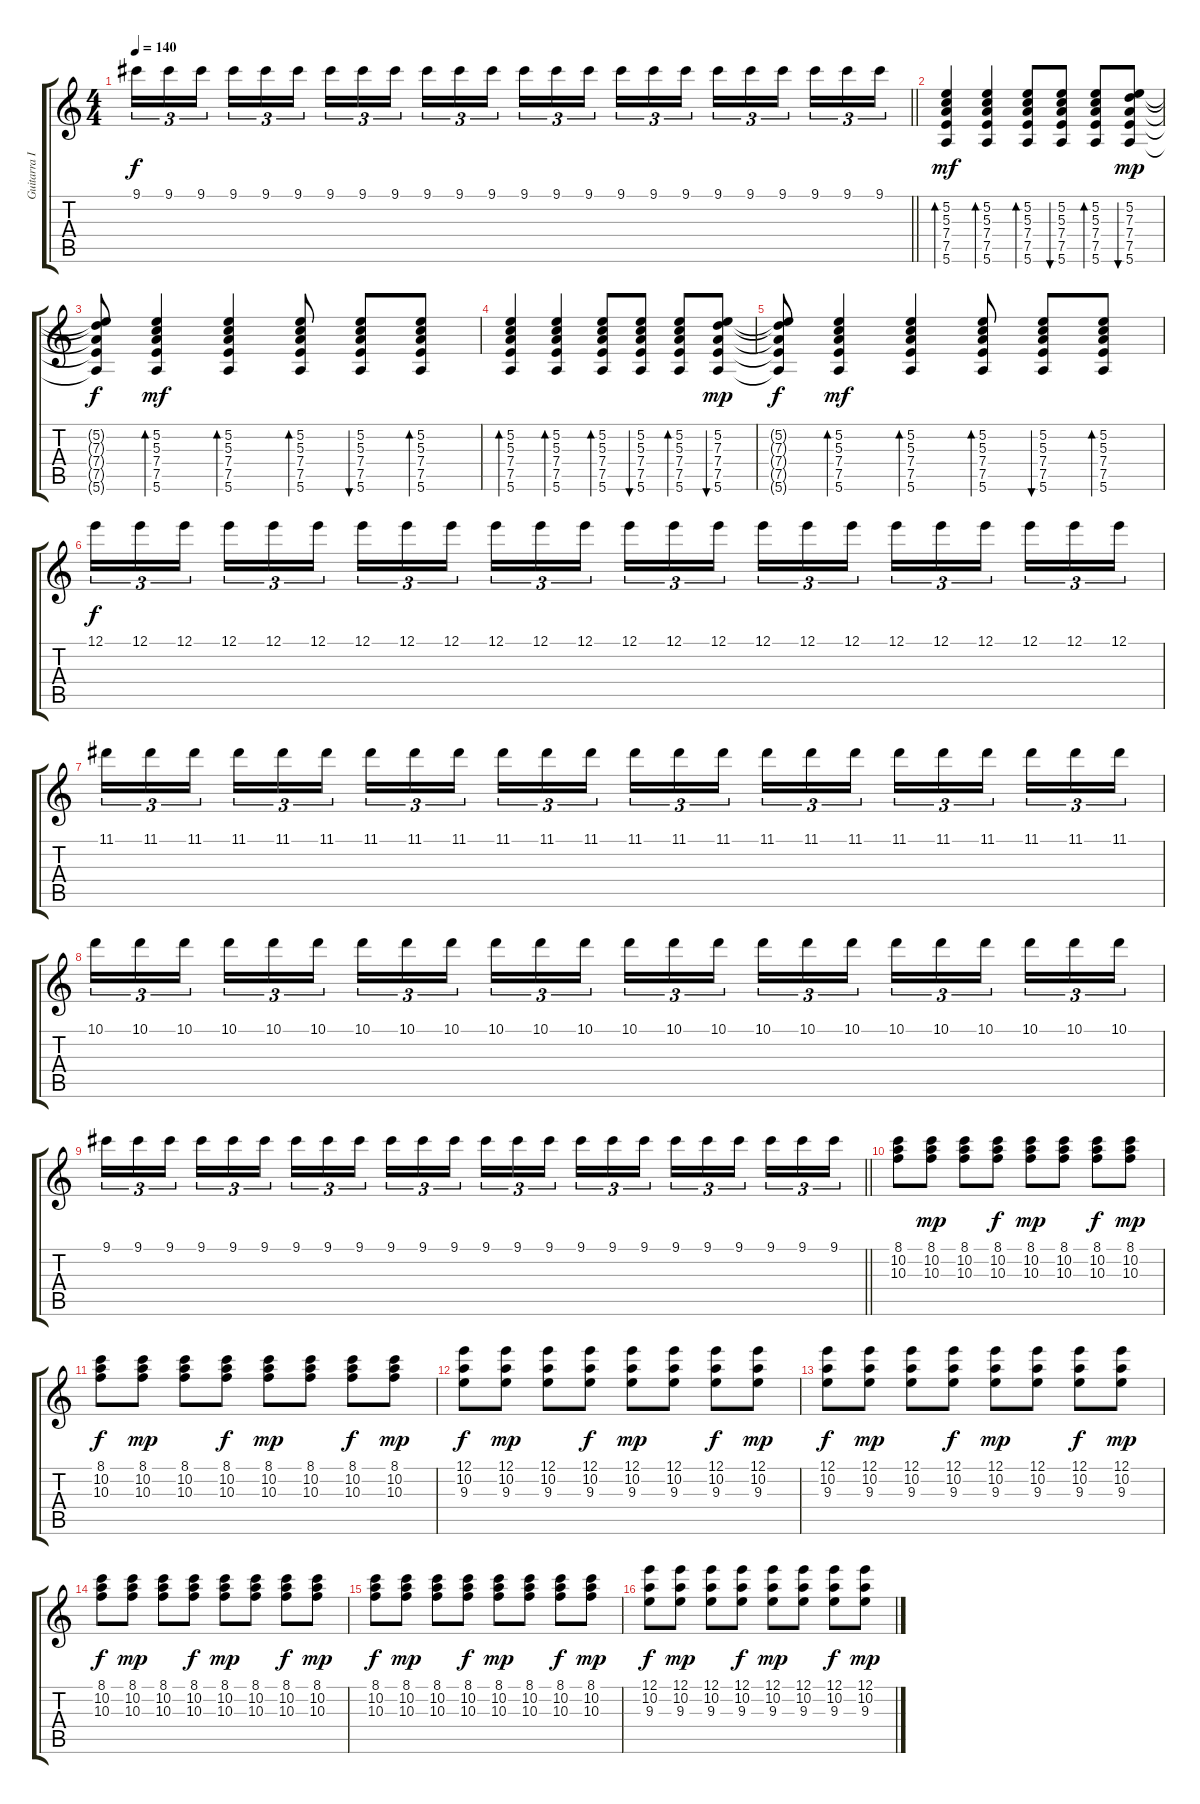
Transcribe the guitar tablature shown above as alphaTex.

\track ("Guitarra I" "Guitarra I") {instrument acousticguitarsteel}
\staff {score tabs}
\tuning (E4 B3 G3 D3 A2 E2) {hide}
\ts (4 4)
\tempo 140
\clef g2
\barLineRight lightlight
\ks c
9.1.16{tu (3 2) dy f} 9.1.16{tu (3 2)} 9.1.16{tu (3 2) beam splitsecondary} 9.1.16{tu (3 2)} 9.1.16{tu (3 2)} 9.1.16{tu (3 2)} 9.1.16{tu (3 2)} 9.1.16{tu (3 2)} 9.1.16{tu (3 2) beam splitsecondary} 9.1.16{tu (3 2)} 9.1.16{tu (3 2)} 9.1.16{tu (3 2)} 9.1.16{tu (3 2)} 9.1.16{tu (3 2)} 9.1.16{tu (3 2) beam splitsecondary} 9.1.16{tu (3 2)} 9.1.16{tu (3 2)} 9.1.16{tu (3 2)} 9.1.16{tu (3 2)} 9.1.16{tu (3 2)} 9.1.16{tu (3 2) beam splitsecondary} 9.1.16{tu (3 2)} 9.1.16{tu (3 2)} 9.1.16{tu (3 2)} |
(5.2 5.3 7.4 7.5 5.6).4{bd 30 dy mf} (5.2 5.3 7.4 7.5 5.6).4{bd 30} (5.2 5.3 7.4 7.5 5.6).8{bd 30} (5.2 5.3 7.4 7.5 5.6).8{bu 30} (5.2 5.3 7.4 7.5 5.6).8{bd 30} (5.2 7.3 7.4 7.5 5.6).8{bu 30 dy mp} |
(5.2{t} 7.3{t} 7.4{t} 7.5{t} 5.6{t}).8{dy f} (5.2 5.3 7.4 7.5 5.6).4{bd 30 dy mf} (5.2 5.3 7.4 7.5 5.6).4{bd 30} (5.2 5.3 7.4 7.5 5.6).8{bd 30} (5.2 5.3 7.4 7.5 5.6).8{bu 30} (5.2 5.3 7.4 7.5 5.6).8{bd 30} |
(5.2 5.3 7.4 7.5 5.6).4{bd 30} (5.2 5.3 7.4 7.5 5.6).4{bd 30} (5.2 5.3 7.4 7.5 5.6).8{bd 30} (5.2 5.3 7.4 7.5 5.6).8{bu 30} (5.2 5.3 7.4 7.5 5.6).8{bd 30} (5.2 7.3 7.4 7.5 5.6).8{bu 30 dy mp} |
(5.2{t} 7.3{t} 7.4{t} 7.5{t} 5.6{t}).8{dy f} (5.2 5.3 7.4 7.5 5.6).4{bd 30 dy mf} (5.2 5.3 7.4 7.5 5.6).4{bd 30} (5.2 5.3 7.4 7.5 5.6).8{bd 30} (5.2 5.3 7.4 7.5 5.6).8{bu 30} (5.2 5.3 7.4 7.5 5.6).8{bd 30} |
12.1.16{tu (3 2) dy f} 12.1.16{tu (3 2)} 12.1.16{tu (3 2) beam splitsecondary} 12.1.16{tu (3 2)} 12.1.16{tu (3 2)} 12.1.16{tu (3 2)} 12.1.16{tu (3 2)} 12.1.16{tu (3 2)} 12.1.16{tu (3 2) beam splitsecondary} 12.1.16{tu (3 2)} 12.1.16{tu (3 2)} 12.1.16{tu (3 2)} 12.1.16{tu (3 2)} 12.1.16{tu (3 2)} 12.1.16{tu (3 2) beam splitsecondary} 12.1.16{tu (3 2)} 12.1.16{tu (3 2)} 12.1.16{tu (3 2)} 12.1.16{tu (3 2)} 12.1.16{tu (3 2)} 12.1.16{tu (3 2) beam splitsecondary} 12.1.16{tu (3 2)} 12.1.16{tu (3 2)} 12.1.16{tu (3 2)} |
11.1.16{tu (3 2)} 11.1.16{tu (3 2)} 11.1.16{tu (3 2) beam splitsecondary} 11.1.16{tu (3 2)} 11.1.16{tu (3 2)} 11.1.16{tu (3 2)} 11.1.16{tu (3 2)} 11.1.16{tu (3 2)} 11.1.16{tu (3 2) beam splitsecondary} 11.1.16{tu (3 2)} 11.1.16{tu (3 2)} 11.1.16{tu (3 2)} 11.1.16{tu (3 2)} 11.1.16{tu (3 2)} 11.1.16{tu (3 2) beam splitsecondary} 11.1.16{tu (3 2)} 11.1.16{tu (3 2)} 11.1.16{tu (3 2)} 11.1.16{tu (3 2)} 11.1.16{tu (3 2)} 11.1.16{tu (3 2) beam splitsecondary} 11.1.16{tu (3 2)} 11.1.16{tu (3 2)} 11.1.16{tu (3 2)} |
10.1.16{tu (3 2)} 10.1.16{tu (3 2)} 10.1.16{tu (3 2) beam splitsecondary} 10.1.16{tu (3 2)} 10.1.16{tu (3 2)} 10.1.16{tu (3 2)} 10.1.16{tu (3 2)} 10.1.16{tu (3 2)} 10.1.16{tu (3 2) beam splitsecondary} 10.1.16{tu (3 2)} 10.1.16{tu (3 2)} 10.1.16{tu (3 2)} 10.1.16{tu (3 2)} 10.1.16{tu (3 2)} 10.1.16{tu (3 2) beam splitsecondary} 10.1.16{tu (3 2)} 10.1.16{tu (3 2)} 10.1.16{tu (3 2)} 10.1.16{tu (3 2)} 10.1.16{tu (3 2)} 10.1.16{tu (3 2) beam splitsecondary} 10.1.16{tu (3 2)} 10.1.16{tu (3 2)} 10.1.16{tu (3 2)} |
\barLineRight lightlight
9.1.16{tu (3 2)} 9.1.16{tu (3 2)} 9.1.16{tu (3 2) beam splitsecondary} 9.1.16{tu (3 2)} 9.1.16{tu (3 2)} 9.1.16{tu (3 2)} 9.1.16{tu (3 2)} 9.1.16{tu (3 2)} 9.1.16{tu (3 2) beam splitsecondary} 9.1.16{tu (3 2)} 9.1.16{tu (3 2)} 9.1.16{tu (3 2)} 9.1.16{tu (3 2)} 9.1.16{tu (3 2)} 9.1.16{tu (3 2) beam splitsecondary} 9.1.16{tu (3 2)} 9.1.16{tu (3 2)} 9.1.16{tu (3 2)} 9.1.16{tu (3 2)} 9.1.16{tu (3 2)} 9.1.16{tu (3 2) beam splitsecondary} 9.1.16{tu (3 2)} 9.1.16{tu (3 2)} 9.1.16{tu (3 2)} |
(8.1 10.2 10.3).8 (8.1 10.2 10.3).8{dy mp} (8.1 10.2 10.3).8 (8.1 10.2 10.3).8{dy f} (8.1 10.2 10.3).8{dy mp} (8.1 10.2 10.3).8 (8.1 10.2 10.3).8{dy f} (8.1 10.2 10.3).8{dy mp} |
(8.1 10.2 10.3).8{dy f} (8.1 10.2 10.3).8{dy mp} (8.1 10.2 10.3).8 (8.1 10.2 10.3).8{dy f} (8.1 10.2 10.3).8{dy mp} (8.1 10.2 10.3).8 (8.1 10.2 10.3).8{dy f} (8.1 10.2 10.3).8{dy mp} |
(12.1 10.2 9.3).8{dy f} (12.1 10.2 9.3).8{dy mp} (12.1 10.2 9.3).8 (12.1 10.2 9.3).8{dy f} (12.1 10.2 9.3).8{dy mp} (12.1 10.2 9.3).8 (12.1 10.2 9.3).8{dy f} (12.1 10.2 9.3).8{dy mp} |
(12.1 10.2 9.3).8{dy f} (12.1 10.2 9.3).8{dy mp} (12.1 10.2 9.3).8 (12.1 10.2 9.3).8{dy f} (12.1 10.2 9.3).8{dy mp} (12.1 10.2 9.3).8 (12.1 10.2 9.3).8{dy f} (12.1 10.2 9.3).8{dy mp} |
(8.1 10.2 10.3).8{dy f} (8.1 10.2 10.3).8{dy mp} (8.1 10.2 10.3).8 (8.1 10.2 10.3).8{dy f} (8.1 10.2 10.3).8{dy mp} (8.1 10.2 10.3).8 (8.1 10.2 10.3).8{dy f} (8.1 10.2 10.3).8{dy mp} |
(8.1 10.2 10.3).8{dy f} (8.1 10.2 10.3).8{dy mp} (8.1 10.2 10.3).8 (8.1 10.2 10.3).8{dy f} (8.1 10.2 10.3).8{dy mp} (8.1 10.2 10.3).8 (8.1 10.2 10.3).8{dy f} (8.1 10.2 10.3).8{dy mp} |
(12.1 10.2 9.3).8{dy f} (12.1 10.2 9.3).8{dy mp} (12.1 10.2 9.3).8 (12.1 10.2 9.3).8{dy f} (12.1 10.2 9.3).8{dy mp} (12.1 10.2 9.3).8 (12.1 10.2 9.3).8{dy f} (12.1 10.2 9.3).8{dy mp}
